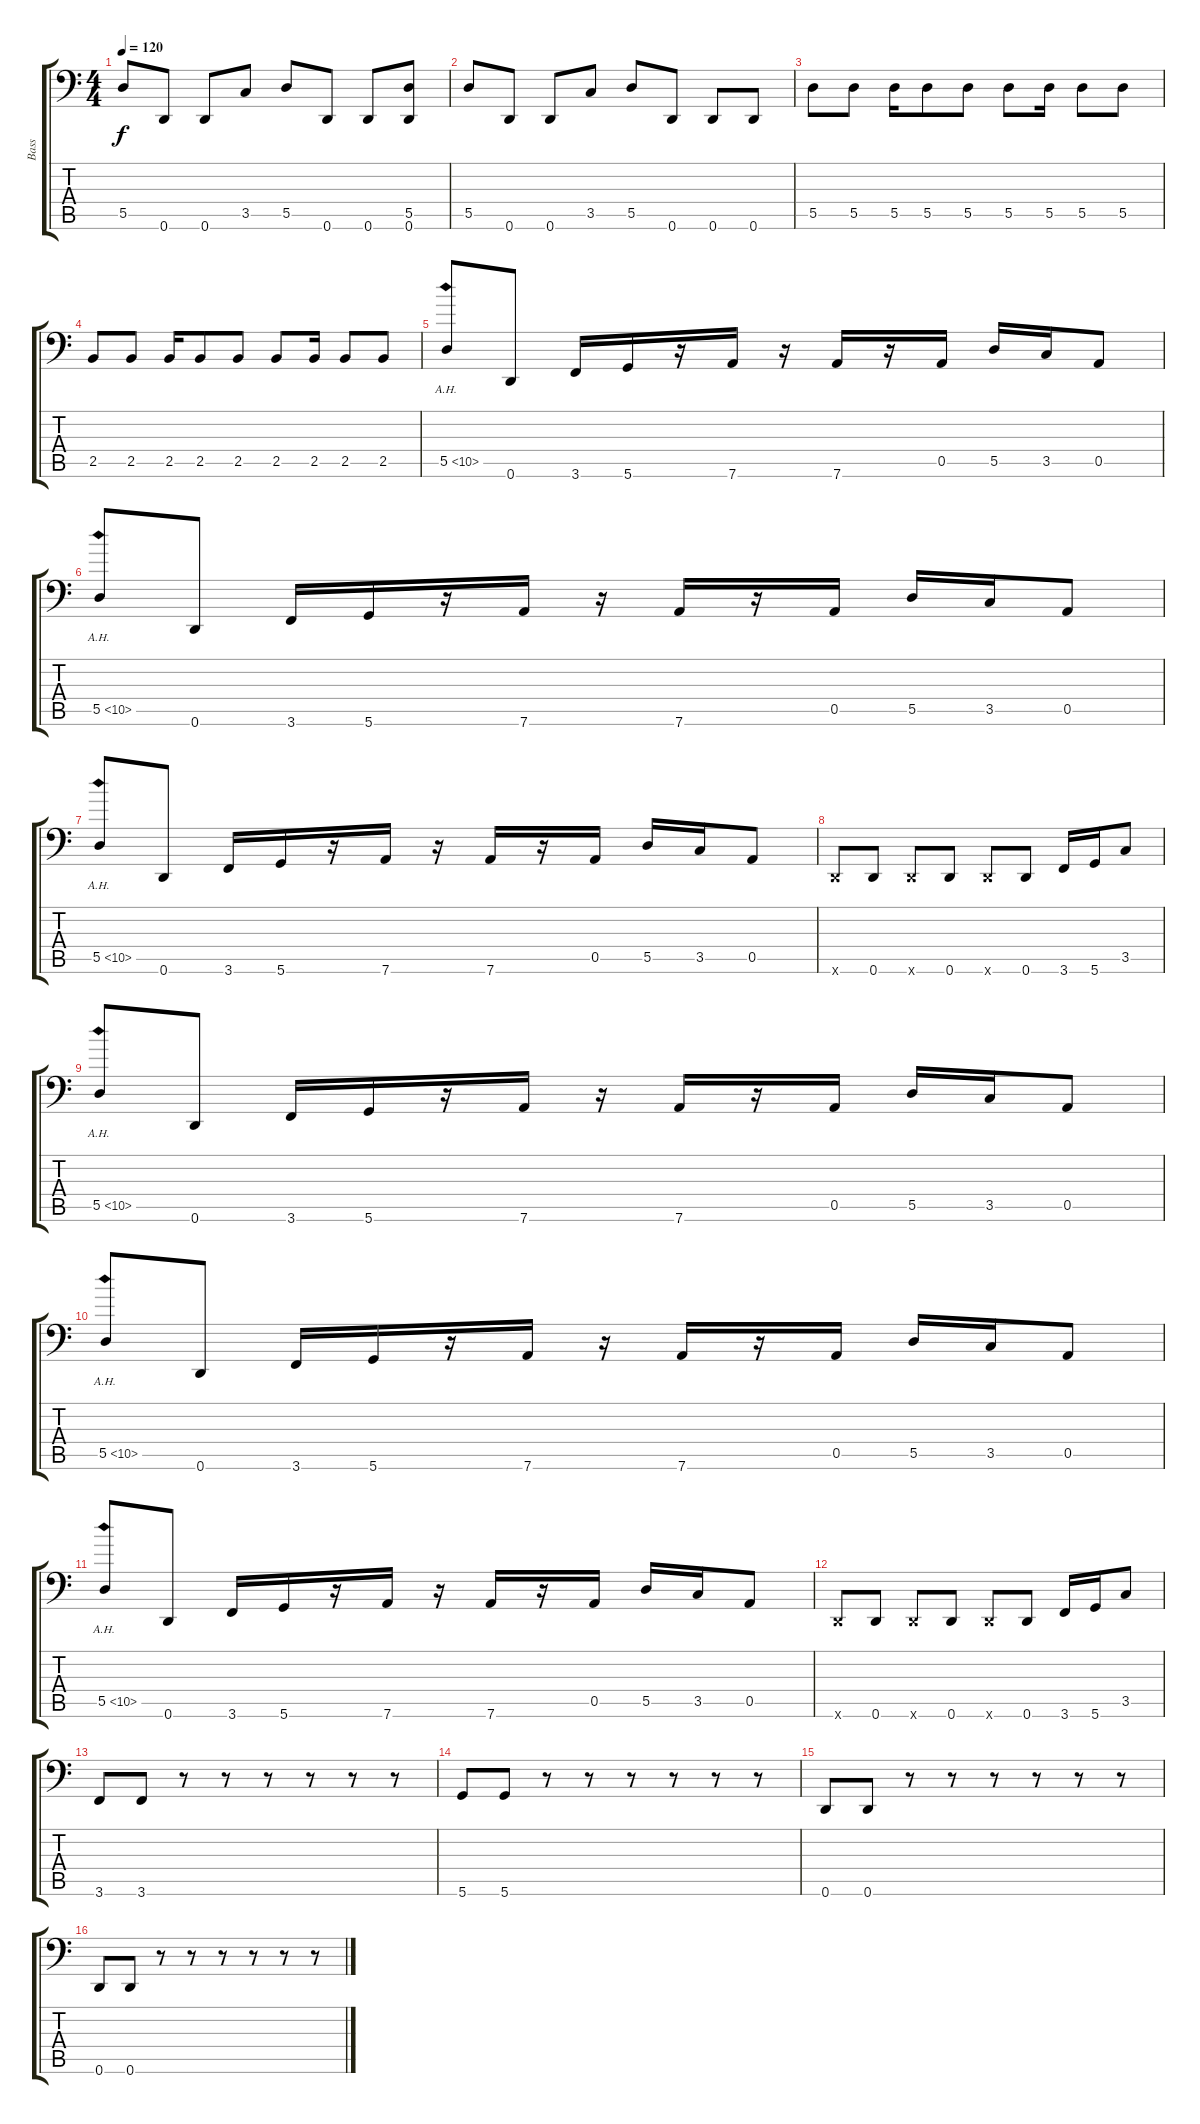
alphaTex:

\track ("Bass" "Bass") {instrument electricbassfinger}
\staff {score tabs}
\tuning (E3 B2 G2 D2 A1 D1) {hide}
\ts (4 4)
\tempo 120
\clef f4
\ks c
5.5.8{dy f} 0.6.8 0.6.8 3.5.8 5.5.8 0.6.8 0.6.8 (5.5 0.6).8 |
5.5.8 0.6.8 0.6.8 3.5.8 5.5.8 0.6.8 0.6.8 0.6.8 |
5.5.8 5.5.8 5.5.16 5.5.8 5.5.8 5.5.8 5.5.16 5.5.8 5.5.8 |
2.5.8 2.5.8 2.5.16 2.5.8 2.5.8 2.5.8 2.5.16 2.5.8 2.5.8 |
5.5{ah 5}.8 0.6.8 3.6.16 5.6.16 r.16 7.6.16 r.16 7.6.16 r.16 0.5.16 5.5.16 3.5.16 0.5.8 |
5.5{ah 5}.8 0.6.8 3.6.16 5.6.16 r.16 7.6.16 r.16 7.6.16 r.16 0.5.16 5.5.16 3.5.16 0.5.8 |
5.5{ah 5}.8 0.6.8 3.6.16 5.6.16 r.16 7.6.16 r.16 7.6.16 r.16 0.5.16 5.5.16 3.5.16 0.5.8 |
0.6{x}.8 0.6.8 0.6{x}.8 0.6.8 0.6{x}.8 0.6.8 3.6.16 5.6.16 3.5.8 |
5.5{ah 5}.8 0.6.8 3.6.16 5.6.16 r.16 7.6.16 r.16 7.6.16 r.16 0.5.16 5.5.16 3.5.16 0.5.8 |
5.5{ah 5}.8 0.6.8 3.6.16 5.6.16 r.16 7.6.16 r.16 7.6.16 r.16 0.5.16 5.5.16 3.5.16 0.5.8 |
5.5{ah 5}.8 0.6.8 3.6.16 5.6.16 r.16 7.6.16 r.16 7.6.16 r.16 0.5.16 5.5.16 3.5.16 0.5.8 |
0.6{x}.8 0.6.8 0.6{x}.8 0.6.8 0.6{x}.8 0.6.8 3.6.16 5.6.16 3.5.8 |
3.6.8 3.6.8 r.8 r.8 r.8 r.8 r.8 r.8 |
5.6.8 5.6.8 r.8 r.8 r.8 r.8 r.8 r.8 |
0.6.8 0.6.8 r.8 r.8 r.8 r.8 r.8 r.8 |
0.6.8 0.6.8 r.8 r.8 r.8 r.8 r.8 r.8
